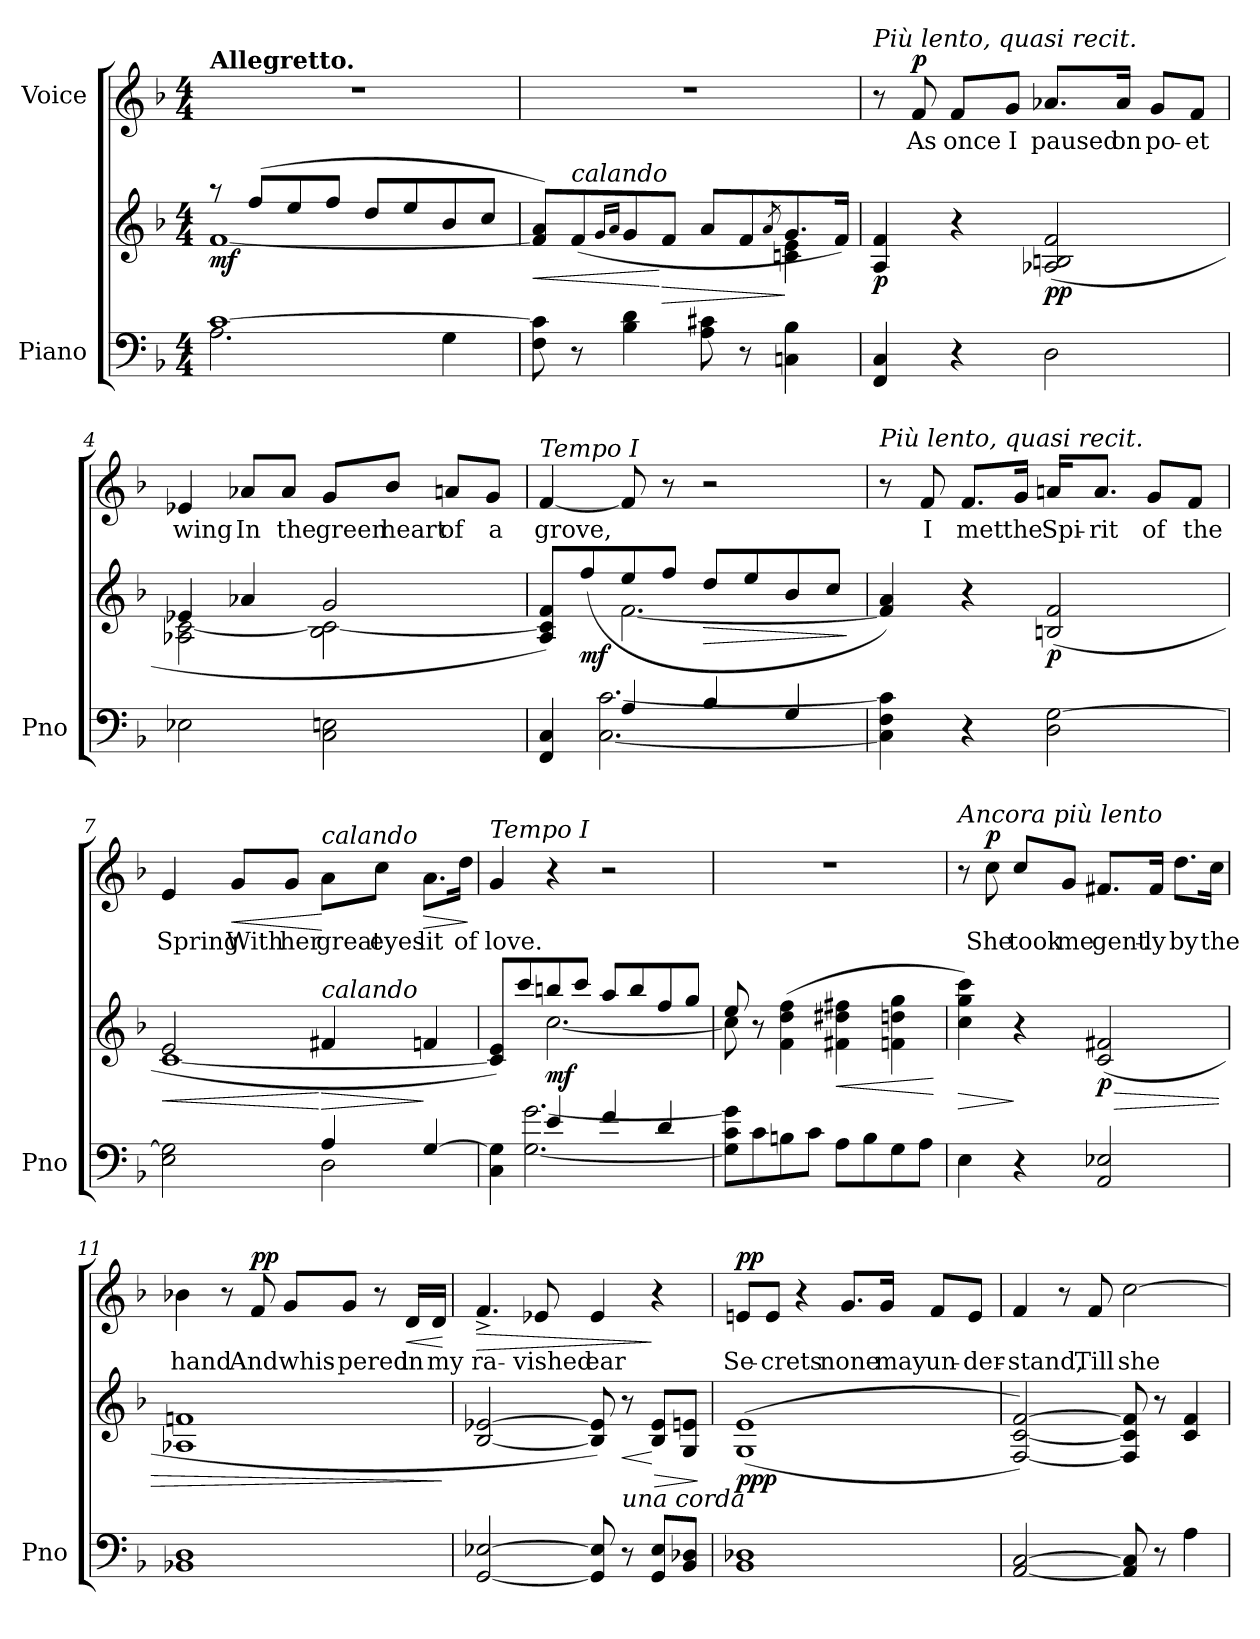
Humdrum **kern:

**kern	**kern	**dynam	**kern	**text	**dynam
*part2	*part2	*part2	*part1	*part1	*part1
*staff3	*staff2	*staff2/3	*staff1	*staff1	*staff1
*I"Piano	*	*	*I"Voice	*	*
*I'Pno	*	*	*	*	*
*clefF4	*clefG2	*	*clefG2	*	*
*k[b-]	*k[b-]	*	*k[b-]	*	*
*M4/4	*M4/4	*	*M4/4	*	*
*MM92	*MM92	*	*MM92	*	*
=1	=1	=1	=1	=1	=1
*^	*^	*	*	*	*
!	!	!	!	!	!LO:TX:a:B:t=Allegretto.	!	!
!	!	!	!	!LO:DY:b	!	!	!
[1c	2.A\	8r	[1f	mf	1r	.	.
.	.	(8ff/L	.	.	.	.	.
.	.	8ee/	.	.	.	.	.
.	.	8ff/J	.	.	.	.	.
.	.	8dd/L	.	.	.	.	.
.	.	8ee/	.	.	.	.	.
.	4G\	8b-/	.	.	.	.	.
.	.	8cc/J	.	.	.	.	.
*v	*v	*	*	*	*	*	*
=2	=2	=2	=2	=2	=2	=2
!	!	!	!LO:HP:b	!	!	!
8F\ 8c\]	8f/] 8a/L)	2ryy	<	1r	.	.
!	!LO:TX:i:t=calando	!	!	!	!	!
8r	(8f/	.	.	.	.	.
.	16qg/LL	.	.	.	.	.
.	16qa/JJ	.	.	.	.	.
4B-\ 4d\	8g/	.	.	.	.	.
!	!	!	!LO:HP:n=1:b	!	!	!
.	8f/J	.	[ >	.	.	.
8A\ 8c#X\	8a/L	4ryy	.	.	.	.
8r	8f/	.	.	.	.	.
.	8qa/	.	.	.	.	.
4Cn\ 4B-\	8.g/	4cn\ 4e\	]	.	.	.
.	16f/Jk)	.	.	.	.	.
*	*v	*v	*	*	*	*
=3	=3	=3	=3	=3	=3
*	*	*	*MM63	*	*
!	!	!	!LO:TX:i:t=Più lento, quasi recit.	!	!
!	!	!LO:DY:b	!	!	!
4FF/ 4C/	4A/ 4f/	p	8r	.	.
!	!	!	!	!	!LO:DY:a
.	.	.	8f/	As	p
4r	4r	.	8f/L	once	.
.	.	.	8g/J	I	.
!	!	!LO:DY:b	!	!	!
2D\	(2A-X/ 2Bn/ 2f/	pp	8.a-X/L	paused	.
.	.	.	16a-/Jk	on	.
.	.	.	8g/L	po-	.
.	.	.	8f/J	-et	.
=4	=4	=4	=4	=4	=4
*	*^	*	*	*	*
2E-X\	4e-X/	2A-X\ [>2c\	.	4e-X/	wing	.
.	4a-X/	.	.	8a-X/L	In	.
.	.	.	.	8a-/J	the	.
2C\ 2En\	2g/	2B-\ 2c\_	.	8g/L	green	.
.	.	.	.	8b-/J	heart	.
.	.	.	.	8an/L	of	.
.	.	.	.	8g/J	a	.
=5	=5	=5	=5	=5	=5	=5
*^	*	*	*	*	*	*
!	!	!	!	!	!LO:TX:i:t=Tempo I	!	!
4FF/ 4C/	4ryy	8A/ 8c/] 8f/L)	4ryy	.	[4f/	grove,	.
!	!	!	!	!LO:DY:b	!	!	!
.	.	(8ff/	.	mf	.	.	.
4A/	[2.C\ [>2.c\	8ee/	[2.f\	.	8f/]	.	.
.	.	8ff/J	.	.	8r	.	.
!	!	!	!	!LO:HP:b	!	!	!
4B-/	.	8dd/L	.	>	2r	.	.
.	.	8ee/	.	.	.	.	.
4G/	.	8b-/	.	.	.	.	.
.	.	8cc/J	.	.	.	.	.
*v	*v	*	*	*	*	*	*
*	*v	*v	*	*	*	*
.	.	]	.	.	.
=6	=6	=6	=6	=6	=6
!	!	!	!LO:TX:i:t=Più lento, quasi recit.	!	!
4C\] 4F\ 4c\]	4f/] 4a/)	.	8r	.	.
.	.	.	8f/	I	.
4r	4r	.	8.f/L	met	.
.	.	.	16g/Jk	the	.
!	!	!LO:DY:b	!	!	!
2D\ [2G\	(2Bn/ 2f/	p	16an/KL	Spi-	.
.	.	.	8.a/J	-rit	.
.	.	.	8g/L	of	.
.	.	.	8f/J	the	.
=7	=7	=7	=7	=7	=7
*^	*	*	*	*	*
!	!	!	!LO:HP:b	!	!	!
*	*	*^	*	*	*	*
2E\ 2G\]	2ryy	2e/	[1c	<	4e/	Spring	.
!	!	!	!	!	!	!	!LO:HP:b
.	.	.	.	.	8g/L	With	<
.	.	.	.	.	8g/J	her	.
!	!	!	!	!	!LO:TX:i:t=calando	!	!
!	!	!LO:TX:i:t=calando	!	!	!	!	!
!	!	!	!	!LO:HP:n=1:b	!	!	!
4A/	2D\	4f#X/	.	[ >	8a\L	great	[
.	.	.	.	.	8cc\J	eyes	.
!	!	!	!	!	!	!	!LO:HP:b
[4G/	.	4fn/	.	]	8.a\L	lit	>
.	.	.	.	.	16dd\Jk	of	.
*v	*v	*	*	*	*	*	*
*	*v	*v	*	*	*	*
.	.	.	.	.	]
=8	=8	=8	=8	=8	=8
*^	*^	*	*	*	*
!	!	!	!	!	!LO:TX:i:t=Tempo I	!	!
4C\ 4G\]	4ryy	8c/] 8e/L)	4ryy	.	4g/	love.	.
.	.	8ccc/	.	.	.	.	.
!	!	!	!	!LO:DY:b	!	!	!
4e/	[2.G\ [>2.g\	8bbn/	[2.cc\	mf	4r	.	.
.	.	8ccc/J	.	.	.	.	.
4f/	.	8aa/L	.	.	2r	.	.
.	.	8bb/	.	.	.	.	.
4d/	.	8ff/	.	.	.	.	.
.	.	8gg/J	.	.	.	.	.
*v	*v	*	*	*	*	*	*
=9	=9	=9	=9	=9	=9	=9
8G\] 8c\ 8g\]L	8ee/	8cc\]	.	1r	.	.
8c\	8r	8ryy	.	.	.	.
8Bn\	(4f\ 4dd\ 4ff\	2.ryy	.	.	.	.
8c\J	.	.	.	.	.	.
!	!	!	!LO:HP:b	!	!	!
8A\L	4f#X\ 4dd#X\ 4ff#X\	.	<	.	.	.
8B\	.	.	.	.	.	.
8G\	4fn\ 4ddn\ 4gg\	.	.	.	.	.
8A\J	.	.	.	.	.	.
*	*v	*v	*	*	*	*
.	.	[	.	.	.
=10	=10	=10	=10	=10	=10
!	!	!	!LO:TX:i:t=Ancora più lento	!	!
!	!	!LO:HP:b	!	!	!
4E\	4cc\ 4gg\ 4ccc\)	>	8r	.	.
!	!	!	!	!	!LO:DY:a
.	.	.	8cc\	She	p
4r	4r	]	8cc/L	took	.
.	.	.	8g/J	me	.
!	!	!LO:HP:b	!	!	!
!	!	!LO:DY:n=1:b	!	!	!
2AA/ 2E-X/	(2c/ 2f#X/	> p	8.f#X/L	gent-	.
.	.	.	16f#/Jk	-ly	.
.	.	.	8.dd\L	by	.
.	.	.	16cc\Jk	the	.
=11	=11	=11	=11	=11	=11
1BB-X 1D	1A-X 1fn	.	4b-X\	hand	.
.	.	.	8r	.	.
!	!	!	!	!	!LO:DY:a
.	.	.	8f/	And	pp
.	.	.	8g/L	whis-	.
.	.	.	8g/J	-pered	.
.	.	.	8r	.	.
!	!	!	!	!	!LO:HP:b
.	.	.	16d/LL	in	<
.	.	.	16d/JJ	my	.
.	.	]	.	.	[
=12	=12	=12	=12	=12	=12
!	!	!	!	!	!LO:HP:b
[2GG/ [2E-X/	[2B-/ [2e-X/	.	4.f^>/	ra-	>
.	.	.	8e-X/	-vished	.
8GG/] 8E-/]	8B-/] 8e-/])	.	4e-/	ear	.
!LO:TX:i:t=una corda	!	!	!	!	!
!	!	!LO:HP:b	!	!	!
8r	8r	<	.	.	.
!	!	!LO:HP:n=1:b	!	!	!
8GG/ 8E-/L	8B-/ 8e-/L	[ >	4r	.	]
8BB-/ 8D-X/J	8G/ 8en/J	.	.	.	.
.	.	]	.	.	.
=13	=13	=13	=13	=13	=13
!	!	!LO:DY:b	!	!	!LO:DY:a
1BB- 1D-X	(>(1G 1e	ppp	8en/L	Se-	pp
.	.	.	8e/J	-crets	.
.	.	.	4r	.	.
.	.	.	8.g/L	none	.
.	.	.	16g/Jk	may	.
.	.	.	8f/L	un-	.
.	.	.	8e/J	-der-	.
=14	=14	=14	=14	=14	=14
[2AA/ [2C/	[2F/ [>2c/ [2f/))	.	4f/	-stand,	.
.	.	.	8r	.	.
.	.	.	8f/	Till	.
8AA/] 8C/]	8F/] 8c/] 8f/]	.	[2cc\	she	.
8r	8r	.	.	.	.
4A\	4c/ 4f/	.	.	.	.
=	=	=	=	=	=
*-	*-	*-	*-	*-	*-
